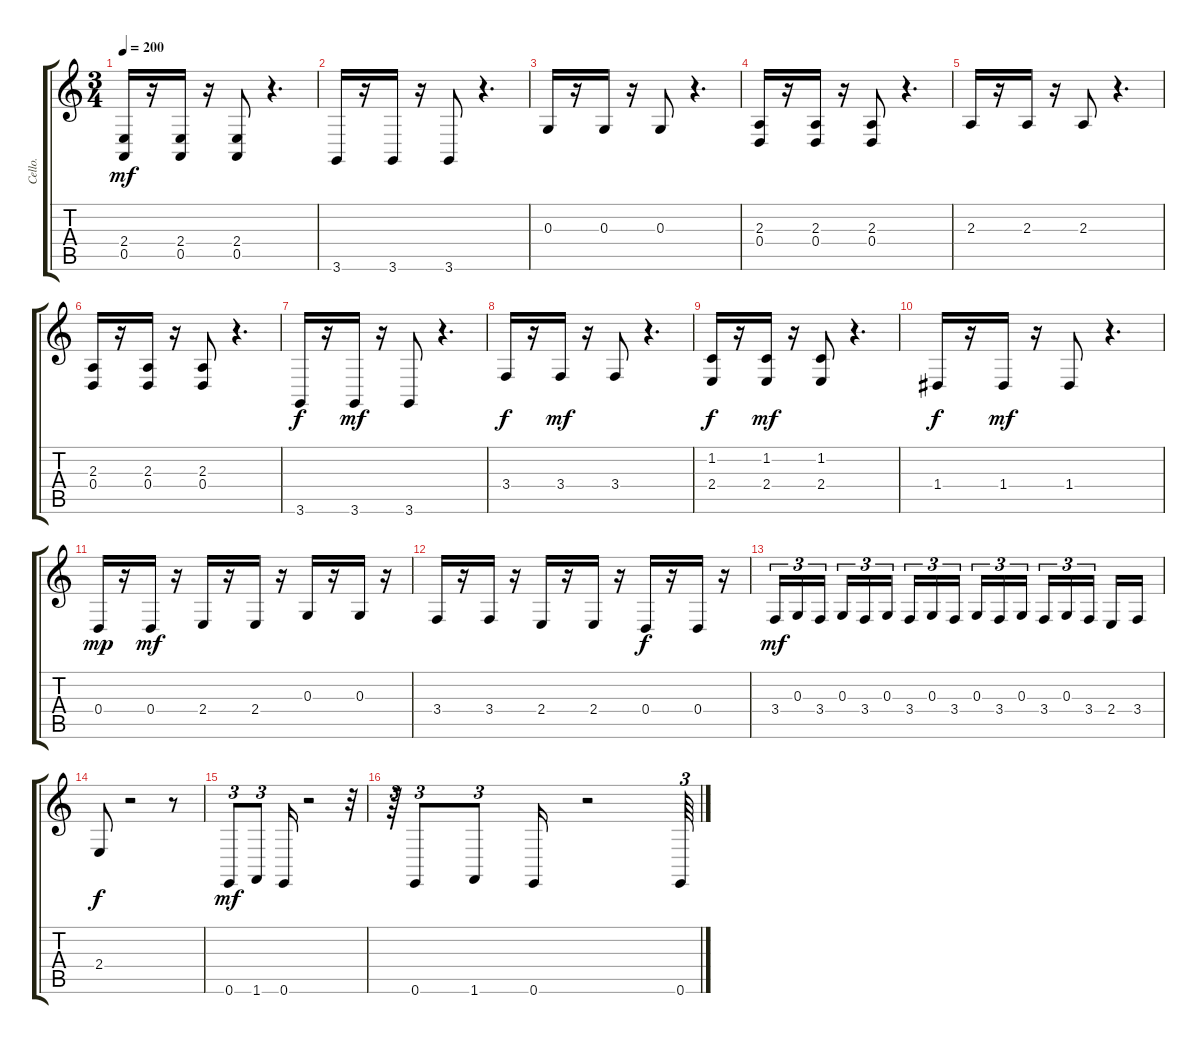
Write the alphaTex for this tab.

\track ("Cello." "Cello.") {instrument pizzicatostrings}
\staff {score tabs}
\tuning (E4 B3 G3 D3 A2 E2) {hide}
\ts (3 4)
\tempo 200
\clef g2
\ks c
(2.4 0.5).16{dy mf} r.16 (2.4 0.5).16 r.16 (2.4 0.5).8 r.4{d} |
3.6.16 r.16 3.6.16 r.16 3.6.8 r.4{d} |
0.3.16 r.16 0.3.16 r.16 0.3.8 r.4{d} |
(2.3 0.4).16 r.16 (2.3 0.4).16 r.16 (2.3 0.4).8 r.4{d} |
2.3.16 r.16 2.3.16 r.16 2.3.8 r.4{d} |
(2.3 0.4).16 r.16 (2.3 0.4).16 r.16 (2.3 0.4).8 r.4{d} |
3.6.16{dy f} r.16 3.6.16{dy mf} r.16 3.6.8 r.4{d} |
3.4.16{dy f} r.16 3.4.16{dy mf} r.16 3.4.8 r.4{d} |
(1.2 2.4).16{dy f} r.16 (1.2 2.4).16{dy mf} r.16 (1.2 2.4).8 r.4{d} |
1.4.16{dy f} r.16 1.4.16{dy mf} r.16 1.4.8 r.4{d} |
0.4.16{dy mp} r.16 0.4.16{dy mf} r.16 2.4.16 r.16 2.4.16 r.16 0.3.16 r.16 0.3.16 r.16 |
3.4.16 r.16 3.4.16 r.16 2.4.16 r.16 2.4.16 r.16 0.4.16{dy f} r.16 0.4.16 r.16 |
3.4.16{tu (3 2) dy mf} 0.3.16{tu (3 2)} 3.4.16{tu (3 2) beam splitsecondary} 0.3.16{tu (3 2)} 3.4.16{tu (3 2)} 0.3.16{tu (3 2)} 3.4.16{tu (3 2)} 0.3.16{tu (3 2)} 3.4.16{tu (3 2) beam splitsecondary} 0.3.16{tu (3 2)} 3.4.16{tu (3 2)} 0.3.16{tu (3 2)} 3.4.16{tu (3 2)} 0.3.16{tu (3 2)} 3.4.16{tu (3 2) beam splitsecondary} 2.4.16 3.4.16 |
2.4.8{dy f} r.2 r.8 |
0.6.8{tu (3 2) dy mf} 1.6.8{tu (3 2)} 0.6.16 r.2 r.32{tu (3 2)} |
r.64{tu (3 2)} 0.6.8{tu (3 2)} 1.6.8{tu (3 2)} 0.6.16 r.2 0.6.64{tu (3 2)}
